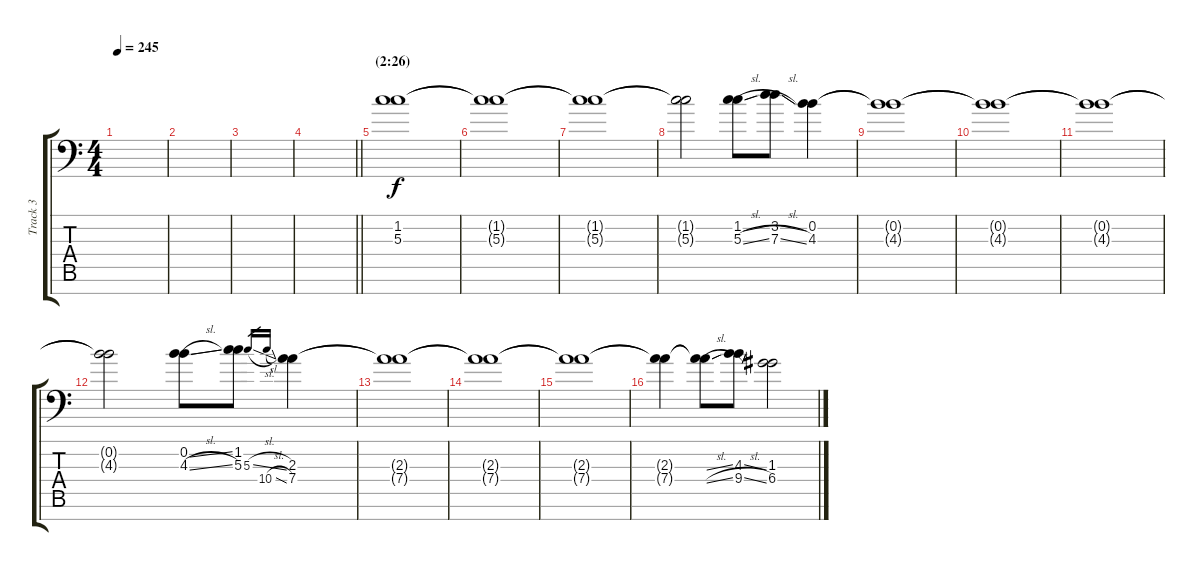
\track ("Track 3" "Track 3") {instrument electricguitarclean}
\staff {score tabs}
\tuning (E4 B3 G3 D3 A2 E2 A1) {hide}
\ts (4 4)
\tempo 245
\clef f4
\ks c
|
|
|
\barLineRight lightlight
|
\section ("" "(2:26)")
(1.2 5.3).1{volume 11 instrument overdrivenguitar} |
(1.2{t} 5.3{t}).1 |
(1.2{t} 5.3{t}).1 |
(1.2{t} 5.3{t}).2 (1.2{sl} 5.3{sl}).8 (3.2{sl} 7.3{sl}).8 (0.2 4.3).4 |
(0.2{t} 4.3{t}).1 |
(0.2{t} 4.3{t}).1 |
(0.2{t} 4.3{t}).1 |
(0.2{t} 4.3{t}).2 (0.2{sl} 4.3{sl}).8 (1.2 5.3).8 5.3{sl}.16{gr} 10.4{sl}.16{gr} (2.3 7.4).4 |
(2.3{t} 7.4{t}).1 |
(2.3{t} 7.4{t}).1 |
(2.3{t} 7.4{t}).1 |
(2.3{t} 7.4{t}).4 (2.3{sl t} 7.4{sl t}).8 (4.3{sl} 9.4{sl}).8 (1.3 6.4).2
